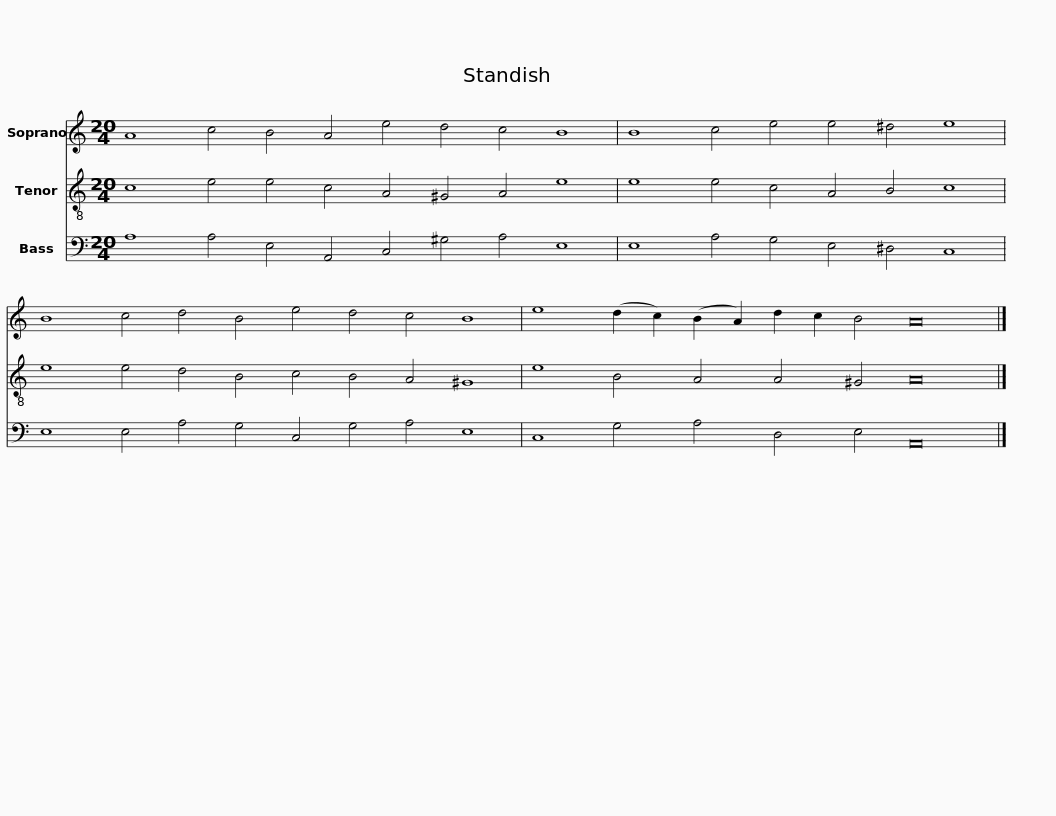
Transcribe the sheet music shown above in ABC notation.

X:1
%%score 1 2 3
L:1/8
M:20/4
I:linebreak $
K:C
V:1 treble
V:2 treble-8
V:3 bass
V:1
 A8 c4 B4 A4 e4 d4 c4 B8 | B8 c4 e4 e4 ^d4 e8 |$ B8 c4 d4 B4 e4 d4 c4 B8 | e8 (d2 c2) (B2 A2) d2 c2 B4 A16 |] %4
V:2
 c8 e4 e4 c4 A4 ^G4 A4 e8 | e8 e4 c4 A4 B4 c8 |$ e8 e4 d4 B4 c4 B4 A4 ^G8 | e8 B4 A4 A4 ^G4 A16 |] %4
V:3
 A,8 A,4 E,4 A,,4 C,4 ^G,4 A,4 E,8 | E,8 A,4 G,4 E,4 ^D,4 C,8 |$ E,8 E,4 A,4 G,4 C,4 G,4 A,4 E,8 | C,8 G,4 A,4 D,4 E,4 A,,16 |] %4
